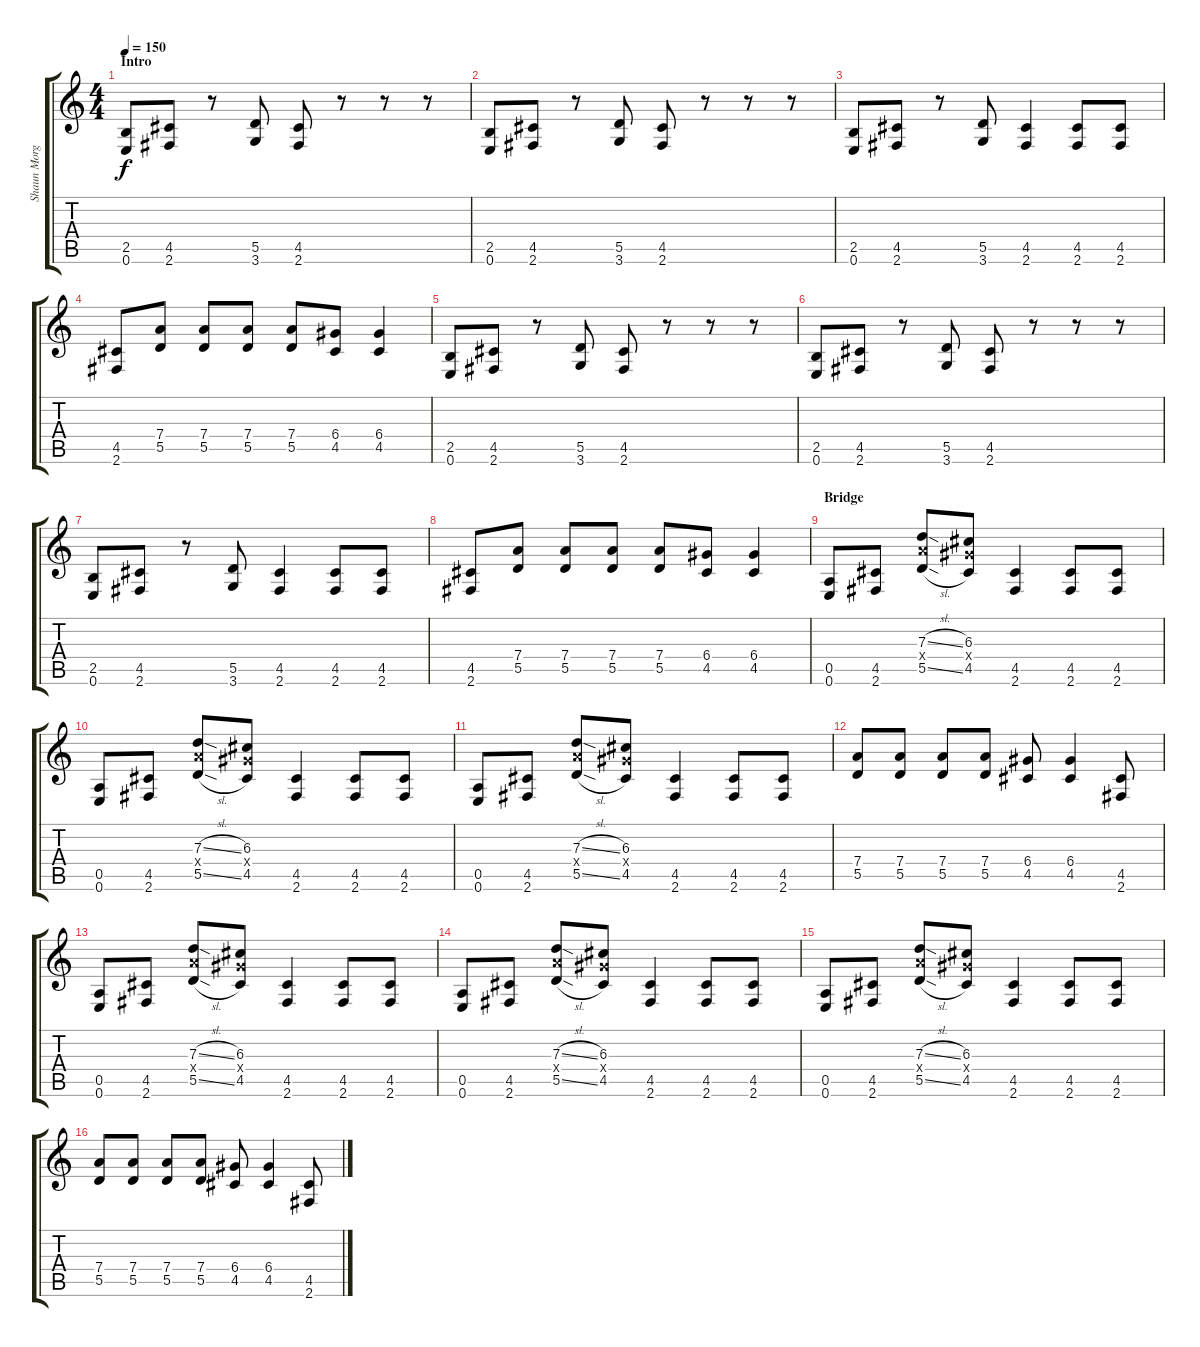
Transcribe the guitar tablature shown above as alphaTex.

\track ("Shaun Morgan" "Shaun Morg") {instrument distortionguitar}
\staff {score tabs}
\tuning (E4 B3 G3 D3 A2 E2) {hide}
\ts (4 4)
\section ("" "Intro")
\tempo 150
\clef g2
\ks c
(2.5 0.6).8{dy f instrument distortionguitar} (4.5 2.6).8 r.8 (5.5 3.6).8 (4.5 2.6).8 r.8 r.8 r.8 |
(2.5 0.6).8 (4.5 2.6).8 r.8 (5.5 3.6).8 (4.5 2.6).8 r.8 r.8 r.8 |
(2.5 0.6).8 (4.5 2.6).8 r.8 (5.5 3.6).8 (4.5 2.6).4 (4.5 2.6).8 (4.5 2.6).8 |
(4.5 2.6).8 (7.4 5.5).8 (7.4 5.5).8 (7.4 5.5).8 (7.4 5.5).8 (6.4 4.5).8 (6.4 4.5).4 |
(2.5 0.6).8 (4.5 2.6).8 r.8 (5.5 3.6).8 (4.5 2.6).8 r.8 r.8 r.8 |
(2.5 0.6).8 (4.5 2.6).8 r.8 (5.5 3.6).8 (4.5 2.6).8 r.8 r.8 r.8 |
(2.5 0.6).8 (4.5 2.6).8 r.8 (5.5 3.6).8 (4.5 2.6).4 (4.5 2.6).8 (4.5 2.6).8 |
(4.5 2.6).8 (7.4 5.5).8 (7.4 5.5).8 (7.4 5.5).8 (7.4 5.5).8 (6.4 4.5).8 (6.4 4.5).4 |
\section ("" "Bridge")
(0.5 0.6).8{volume 14 instrument distortionguitar} (4.5 2.6).8 (7.3{sl} 7.4{x} 5.5{sl}).8{volume 11 instrument guitarharmonics} (6.3 6.4{x} 4.5).8 (4.5 2.6).4{volume 13 instrument distortionguitar} (4.5 2.6).8 (4.5 2.6).8 |
(0.5 0.6).8 (4.5 2.6).8 (7.3{sl} 7.4{x} 5.5{sl}).8{volume 11 instrument guitarharmonics} (6.3 6.4{x} 4.5).8 (4.5 2.6).4{volume 13 instrument distortionguitar} (4.5 2.6).8 (4.5 2.6).8 |
(0.5 0.6).8 (4.5 2.6).8 (7.3{sl} 7.4{x} 5.5{sl}).8{volume 11 instrument guitarharmonics} (6.3 6.4{x} 4.5).8 (4.5 2.6).4{volume 13 instrument distortionguitar} (4.5 2.6).8 (4.5 2.6).8 |
(7.4 5.5).8 (7.4 5.5).8 (7.4 5.5).8 (7.4 5.5).8 (6.4 4.5).8 (6.4 4.5).4 (4.5 2.6).8 |
(0.5 0.6).8 (4.5 2.6).8 (7.3{sl} 7.4{x} 5.5{sl}).8{volume 11 instrument guitarharmonics} (6.3 6.4{x} 4.5).8 (4.5 2.6).4{volume 13 instrument distortionguitar} (4.5 2.6).8 (4.5 2.6).8 |
(0.5 0.6).8 (4.5 2.6).8 (7.3{sl} 7.4{x} 5.5{sl}).8{volume 11 instrument guitarharmonics} (6.3 6.4{x} 4.5).8 (4.5 2.6).4{volume 13 instrument distortionguitar} (4.5 2.6).8 (4.5 2.6).8 |
(0.5 0.6).8 (4.5 2.6).8 (7.3{sl} 7.4{x} 5.5{sl}).8{volume 11 instrument guitarharmonics} (6.3 6.4{x} 4.5).8 (4.5 2.6).4{volume 13 instrument distortionguitar} (4.5 2.6).8 (4.5 2.6).8 |
(7.4 5.5).8 (7.4 5.5).8 (7.4 5.5).8 (7.4 5.5).8 (6.4 4.5).8 (6.4 4.5).4 (4.5 2.6).8
